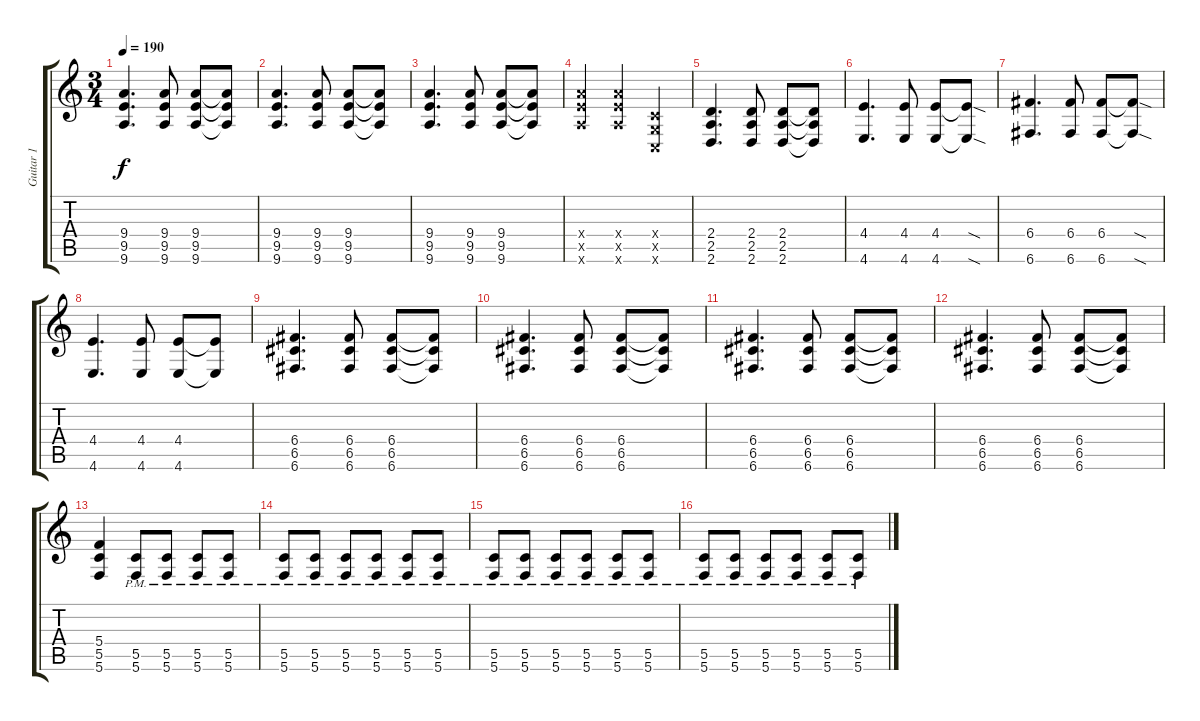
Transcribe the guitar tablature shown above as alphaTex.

\track ("Guitar 1" "Guitar 1") {instrument distortionguitar}
\staff {score tabs}
\tuning (E4 C4 G3 C3 G2 C2) {hide}
\ts (3 4)
\tempo 190
\clef g2
\ks c
(9.4 9.5 9.6).4{d dy f} (9.4 9.5 9.6).8 (9.4 9.5 9.6).8 (9.4{t} 9.5{t} 9.6{t}).8 |
(9.4 9.5 9.6).4{d} (9.4 9.5 9.6).8 (9.4 9.5 9.6).8 (9.4{t} 9.5{t} 9.6{t}).8 |
(9.4 9.5 9.6).4{d} (9.4 9.5 9.6).8 (9.4 9.5 9.6).8 (9.4{t} 9.5{t} 9.6{t}).8 |
(9.4{x} 9.5{x} 9.6{x}).4 (9.4{x} 9.5{x} 9.6{x}).4 (0.4{x} 0.5{x} 0.6{x}).4 |
(2.4 2.5 2.6).4{d} (2.4 2.5 2.6).8 (2.4 2.5 2.6).8 (2.4{t} 2.5{t} 2.6{t}).8 |
(4.4 4.6).4{d} (4.4 4.6).8 (4.4 4.6).8 (4.4{sod t} 4.6{sod t}).8 |
(6.4 6.6).4{d} (6.4 6.6).8 (6.4 6.6).8 (6.4{sod t} 6.6{sod t}).8 |
(4.4 4.6).4{d} (4.4 4.6).8 (4.4 4.6).8 (4.4{t} 4.6{t}).8 |
(6.4 6.5 6.6).4{d} (6.4 6.5 6.6).8 (6.4 6.5 6.6).8 (6.4{t} 6.5{t} 6.6{t}).8 |
(6.4 6.5 6.6).4{d} (6.4 6.5 6.6).8 (6.4 6.5 6.6).8 (6.4{t} 6.5{t} 6.6{t}).8 |
(6.4 6.5 6.6).4{d} (6.4 6.5 6.6).8 (6.4 6.5 6.6).8 (6.4{t} 6.5{t} 6.6{t}).8 |
(6.4 6.5 6.6).4{d} (6.4 6.5 6.6).8 (6.4 6.5 6.6).8 (6.4{t} 6.5{t} 6.6{t}).8 |
(5.4 5.5 5.6).4 (5.5{pm} 5.6{pm}).8 (5.5{pm} 5.6{pm}).8 (5.5{pm} 5.6{pm}).8 (5.5{pm} 5.6{pm}).8 |
(5.5{pm} 5.6{pm}).8 (5.5{pm} 5.6{pm}).8 (5.5{pm} 5.6{pm}).8 (5.5{pm} 5.6{pm}).8 (5.5{pm} 5.6{pm}).8 (5.5{pm} 5.6{pm}).8 |
(5.5{pm} 5.6{pm}).8 (5.5{pm} 5.6{pm}).8 (5.5{pm} 5.6{pm}).8 (5.5{pm} 5.6{pm}).8 (5.5{pm} 5.6{pm}).8 (5.5{pm} 5.6{pm}).8 |
(5.5{pm} 5.6{pm}).8 (5.5{pm} 5.6{pm}).8 (5.5{pm} 5.6{pm}).8 (5.5{pm} 5.6{pm}).8 (5.5{pm} 5.6{pm}).8 (5.5{pm} 5.6{pm}).8
